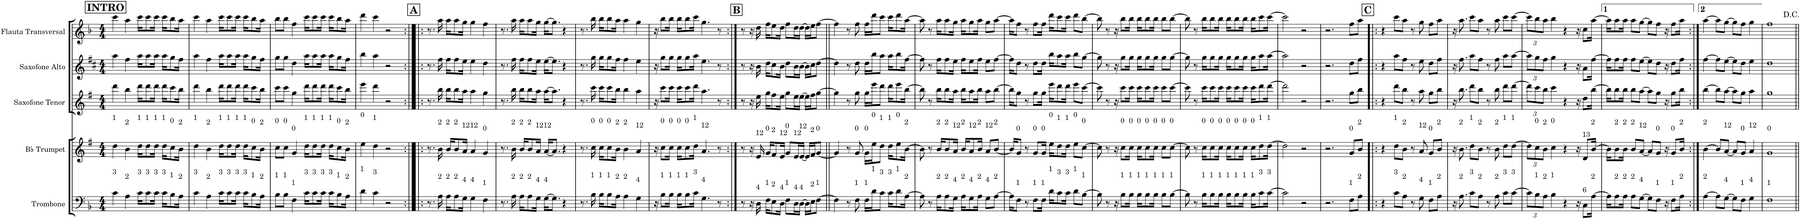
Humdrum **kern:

**kern	**kern	**kern	**kern	**kern
*part5	*part4	*part3	*part2	*part1
*staff5	*staff4	*staff3	*staff2	*staff1
*I"Trombone	*I"Bb Trumpet	*I"Saxofone Tenor	*I"Saxofone Alto	*I"Flauta Transversal
*I'Tbn.	*I'Bb Tpt.	*I'Sax. Tn.	*	*I'Fl.
*clefF4	*clefG2	*clefG2	*clefG2	*clefG2
*	*Trd1c2	*Trd8c14	*Trd5c9	*
*k[b-]	*k[f#]	*k[f#]	*k[f#c#]	*k[b-]
*M4/4	*M4/4	*M4/4	*M4/4	*M4/4
!!LO:REH:place=s1:a:B:cj:fs=14:t=INTRO
=1	=1	=1	=1	=1
!	!LO:TX:a:t=1	!	!	!
!LO:TX:a:t=3	!	!	!	!
4c\	4dd\	4ddd\	4aa\	4ccc\
!	!LO:TX:a:t=2	!	!	!
!LO:TX:a:t=2	!	!	!	!
4A\	4b\	4bb\	4ff#\	4aa\
!	!LO:TX:a:t=1	!	!	!
!LO:TX:a:t=3	!	!	!	!
16c\KL	16dd\KL	16ddd\KL	16aa\KL	16ccc\KL
!	!LO:TX:a:t=1	!	!	!
!LO:TX:a:t=3	!	!	!	!
8c\	8dd\	8ddd\	8aa\	8ccc\
!	!LO:TX:a:t=1	!	!	!
!LO:TX:a:t=3	!	!	!	!
16c\Jk	16dd\Jk	16ddd\Jk	16aa\Jk	16ccc\Jk
!	!LO:TX:a:t=1	!	!	!
!LO:TX:a:t=3	!	!	!	!
16c\KL	16dd\KL	16ddd\KL	16aa\KL	16ccc\KL
!	!LO:TX:a:t=0	!	!	!
!LO:TX:a:t=1	!	!	!	!
8B-\	8cc\	8ccc\	8gg\	8bb-\
!	!LO:TX:a:t=2	!	!	!
!LO:TX:a:t=2	!	!	!	!
16A\Jk	16b\Jk	16bb\Jk	16ff#\Jk	16aa\Jk
=2	=2	=2	=2	=2
!	!LO:TX:a:t=1	!	!	!
!LO:TX:a:t=3	!	!	!	!
4c\	4dd\	4ddd\	4aa\	4ccc\
!	!LO:TX:a:t=2	!	!	!
!LO:TX:a:t=2	!	!	!	!
4A\	4b\	4bb\	4ff#\	4aa\
!	!LO:TX:a:t=1	!	!	!
!LO:TX:a:t=3	!	!	!	!
16c\KL	16dd\KL	16ddd\KL	16aa\KL	16ccc\KL
!	!LO:TX:a:t=1	!	!	!
!LO:TX:a:t=3	!	!	!	!
8c\	8dd\	8ddd\	8aa\	8ccc\
!	!LO:TX:a:t=1	!	!	!
!LO:TX:a:t=3	!	!	!	!
16c\Jk	16dd\Jk	16ddd\Jk	16aa\Jk	16ccc\Jk
!	!LO:TX:a:t=1	!	!	!
!LO:TX:a:t=3	!	!	!	!
16c\KL	16dd\KL	16ddd\KL	16aa\KL	16ccc\KL
!	!LO:TX:a:t=0	!	!	!
!LO:TX:a:t=1	!	!	!	!
8B-\	8cc\	8ccc\	8gg\	8bb-\
!	!LO:TX:a:t=2	!	!	!
!LO:TX:a:t=2	!	!	!	!
16A\Jk	16b\Jk	16bb\Jk	16ff#\Jk	16aa\Jk
=3	=3	=3	=3	=3
!	!LO:TX:a:t=0	!	!	!
!LO:TX:a:t=1	!	!	!	!
8B-\L	8cc\L	8ccc\L	8gg\L	8bb-\L
!	!LO:TX:a:t=0	!	!	!
!LO:TX:a:t=1	!	!	!	!
8B-\J	8cc\J	8ccc\J	8gg\J	8bb-\J
!	!LO:TX:a:t=0	!	!	!
!LO:TX:a:t=1	!	!	!	!
4F\	4g/	4gg\	4dd\	4ff\
!	!LO:TX:a:t=1	!	!	!
!LO:TX:a:t=3	!	!	!	!
16c\KL	16dd\KL	16ddd\KL	16aa\KL	16ccc\KL
!	!LO:TX:a:t=1	!	!	!
!LO:TX:a:t=3	!	!	!	!
8c\	8dd\	8ddd\	8aa\	8ccc\
!	!LO:TX:a:t=1	!	!	!
!LO:TX:a:t=3	!	!	!	!
16c\Jk	16dd\Jk	16ddd\Jk	16aa\Jk	16ccc\Jk
!	!LO:TX:a:t=1	!	!	!
!LO:TX:a:t=3	!	!	!	!
16c\KL	16dd\KL	16ddd\KL	16aa\KL	16ccc\KL
!	!LO:TX:a:t=0	!	!	!
!LO:TX:a:t=1	!	!	!	!
8B-\	8cc\	8ccc\	8gg\	8bb-\
!	!LO:TX:a:t=2	!	!	!
!LO:TX:a:t=2	!	!	!	!
16A\Jk	16b\Jk	16bb\Jk	16ff#\Jk	16aa\Jk
=4	=4	=4	=4	=4
!	!LO:TX:a:t=0	!	!	!
!LO:TX:a:t=1	!	!	!	!
4d\	4ee\	4eee\	4bb\	4ddd\
!	!LO:TX:a:t=1	!	!	!
!LO:TX:a:t=3	!	!	!	!
4c\	4dd\	4ddd\	4aa\	4ccc\
2r	2r	2r	2r	2r
!!LO:REH:place=s1:a:B:cj:fs=14:t=A
=5:|!|:	=5:|!|:	=5:|!|:	=5:|!|:	=5:|!|:
8.r	8.r	8.r	8.r	8.r
!	!LO:TX:a:t=2	!	!	!
!LO:TX:a:t=2	!	!	!	!
16A\	16b\	16bb\	16ff#\	16aa\
!	!LO:TX:a:t=2	!	!	!
!LO:TX:a:t=2	!	!	!	!
16A\KL	16b/KL	16bb\KL	16ff#\KL	16aa\KL
!	!LO:TX:a:t=2	!	!	!
!LO:TX:a:t=2	!	!	!	!
8A\	8b/	8bb\	8ff#\	8aa\
!	!LO:TX:a:t=12	!	!	!
!LO:TX:a:t=4	!	!	!	!
16G\Jk	16a/Jk	16aa\Jk	16ee\Jk	16gg\Jk
!	!LO:TX:a:t=12	!	!	!
!LO:TX:a:t=4	!	!	!	!
4G\	4a/	4aa\	4ee\	4gg\
!	!LO:TX:a:t=0	!	!	!
!LO:TX:a:t=1	!	!	!	!
4F\	4g/	4gg\	4dd\	4ff\
=6	=6	=6	=6	=6
8.r	8.r	8.r	8.r	8.r
!	!LO:TX:a:t=2	!	!	!
!LO:TX:a:t=2	!	!	!	!
16A\	16b\	16bb\	16ff#\	16aa\
!	!LO:TX:a:t=2	!	!	!
!LO:TX:a:t=2	!	!	!	!
16A\KL	16b/KL	16bb\KL	16ff#\KL	16aa\KL
!	!LO:TX:a:t=2	!	!	!
!LO:TX:a:t=2	!	!	!	!
8A\	8b/	8bb\	8ff#\	8aa\
!	!LO:TX:a:t=12	!	!	!
!LO:TX:a:t=4	!	!	!	!
16G\Jk	16a/Jk	16aa\Jk	16ee\Jk	16gg\Jk
!	!LO:TX:a:t=12	!	!	!
!LO:TX:a:t=4	!	!	!	!
[16G\KL	[16a/KL	[16aa\KL	[16ee\KL	[16gg\KL
8.G\J]	8.a/J]	8.aa\J]	8.ee\J]	8.gg\J]
4r	4r	4r	4r	4r
=7	=7	=7	=7	=7
8.r	8.r	8.r	8.r	8.r
!	!LO:TX:a:t=0	!	!	!
!LO:TX:a:t=1	!	!	!	!
16B-\	16cc\	16ccc\	16gg\	16bb-\
!	!LO:TX:a:t=0	!	!	!
!LO:TX:a:t=1	!	!	!	!
16B-\KL	16cc\KL	16ccc\KL	16gg\KL	16bb-\KL
!	!LO:TX:a:t=0	!	!	!
!LO:TX:a:t=1	!	!	!	!
8B-\	8cc\	8ccc\	8gg\	8bb-\
!	!LO:TX:a:t=2	!	!	!
!LO:TX:a:t=2	!	!	!	!
16A\Jk	16b\Jk	16bb\Jk	16ff#\Jk	16aa\Jk
!	!LO:TX:a:t=2	!	!	!
!LO:TX:a:t=2	!	!	!	!
4A\	4b\	4bb\	4ff#\	4aa\
!	!LO:TX:a:t=12	!	!	!
!LO:TX:a:t=4	!	!	!	!
4G\	4a/	4aa\	4ee\	4gg\
=8	=8	=8	=8	=8
16r	16r	16r	16r	16r
!	!LO:TX:a:t=0	!	!	!
!LO:TX:a:t=1	!	!	!	!
8B-\L	8cc\L	8ccc\L	8gg\L	8bb-\L
!	!LO:TX:a:t=0	!	!	!
!LO:TX:a:t=1	!	!	!	!
16B-\Jk	16cc\Jk	16ccc\Jk	16gg\Jk	16bb-\Jk
!	!LO:TX:a:t=0	!	!	!
!LO:TX:a:t=1	!	!	!	!
16B-\KL	16cc\KL	16ccc\KL	16gg\KL	16bb-\KL
!	!LO:TX:a:t=0	!	!	!
!LO:TX:a:t=1	!	!	!	!
8B-\	8cc\	8ccc\	8gg\	8bb-\
!	!LO:TX:a:t=1	!	!	!
!LO:TX:a:t=3	!	!	!	!
16c\Jk	16dd\Jk	16ddd\Jk	16aa\Jk	16ccc\Jk
!	!LO:TX:a:t=12	!	!	!
!LO:TX:a:t=4	!	!	!	!
4.G\	4.a/	4.aa\	4.ee\	4.gg\
8r	8r	8r	8r	8r
!!LO:REH:place=s1:a:B:cj:fs=14:t=B
=9:|!	=9:|!	=9:|!	=9:|!	=9:|!
8r	8r	8r	8r	8r
16r	16r	16r	16r	16r
!	!LO:TX:a:t=12	!	!	!
!LO:TX:a:t=4	!	!	!	!
16D\	16e/	16ee\	16b\	16dd\
!	!LO:TX:a:t=0	!	!	!
!LO:TX:a:t=1	!	!	!	!
16F\KL	16g/KL	16gg\KL	16dd\KL	16ff\KL
!	!LO:TX:a:t=2	!	!	!
!LO:TX:a:t=2	!	!	!	!
8E\	8f#/	8ff#\	8cc#\	8ee\
!	!LO:TX:a:t=12	!	!	!
!LO:TX:a:t=4	!	!	!	!
16D\Jk	16e/Jk	16ee\Jk	16b\Jk	16dd\Jk
!	!LO:TX:a:t=0	!	!	!
!LO:TX:a:t=1	!	!	!	!
8F\L	8g/L	8gg\L	8dd\L	8ff\L
!	!LO:TX:a:t=12	!	!	!
!LO:TX:a:t=4	!	!	!	!
16D\L	16e/L	16ee\L	16b\L	16dd\L
!	!LO:TX:a:t=12	!	!	!
!LO:TX:a:t=4	!	!	!	!
[16D\JJ	[16e/JJ	[16ee\JJ	[16b\JJ	[16dd\JJ
16D\LL]	16e/LL]	16ee\LL]	16b\LL]	16dd\LL]
!	!LO:TX:a:t=2	!	!	!
!LO:TX:a:t=2	!	!	!	!
16E\J	16f#/J	16ff#\J	16cc#\J	16ee\J
!	!LO:TX:a:t=0	!	!	!
!LO:TX:a:t=1	!	!	!	!
[8F\J	[8g/J	[8gg\J	[8dd\J	[8ff\J
=10||	=10||	=10||	=10||	=10||
4F\]	4g/]	4gg\]	4dd\]	4ff\]
8r	8r	8r	8r	8r
!	!LO:TX:a:t=0	!	!	!
!LO:TX:a:t=1	!	!	!	!
8F\	8g/	8gg\	8dd\	8ff\
!	!LO:TX:a:t=0	!	!	!
!LO:TX:a:t=1	!	!	!	!
16F\LL	16g\LL	16gg\LL	16dd\LL	16ff\LL
!	!LO:TX:a:t=0	!	!	!
!LO:TX:a:t=1	!	!	!	!
16d\J	16ee\J	16eee\J	16bb\J	16ddd\J
!	!LO:TX:a:t=1	!	!	!
!LO:TX:a:t=3	!	!	!	!
8c\J	8dd\J	8ddd\J	8aa\J	8ccc\J
!	!LO:TX:a:t=1	!	!	!
!LO:TX:a:t=3	!	!	!	!
16c\KL	16dd\KL	16ddd\KL	16aa\KL	16ccc\KL
!	!LO:TX:a:t=0	!	!	!
!LO:TX:a:t=1	!	!	!	!
8d\	8ee\	8eee\	8bb\	8ddd\
!	!LO:TX:a:t=2	!	!	!
!LO:TX:a:t=2	!	!	!	!
[16A\Jk	[16b\Jk	[16bb\Jk	[16ff#\Jk	[16aa\Jk
=11	=11	=11	=11	=11
8A\]	8b\]	8bb\]	8ff#\]	8aa\]
8r	8r	8r	8r	8r
!	!LO:TX:a:t=2	!	!	!
!LO:TX:a:t=2	!	!	!	!
16A\KL	16b/KL	16bb\KL	16ff#\KL	16aa\KL
!	!LO:TX:a:t=2	!	!	!
!LO:TX:a:t=2	!	!	!	!
8A\	8b/	8bb\	8ff#\	8aa\
!	!LO:TX:a:t=12	!	!	!
!LO:TX:a:t=4	!	!	!	!
16G\Jk	16a/Jk	16aa\Jk	16ee\Jk	16gg\Jk
!	!LO:TX:a:t=2	!	!	!
!LO:TX:a:t=2	!	!	!	!
16A\KL	16b/KL	16bb\KL	16ff#\KL	16aa\KL
!	!LO:TX:a:t=12	!	!	!
!LO:TX:a:t=4	!	!	!	!
8G\	8a/	8aa\	8ee\	8gg\
!	!LO:TX:a:t=2	!	!	!
!LO:TX:a:t=2	!	!	!	!
16A\Jk	16b/Jk	16bb\Jk	16ff#\Jk	16aa\Jk
!	!LO:TX:a:t=12	!	!	!
!LO:TX:a:t=4	!	!	!	!
8G\L	8a/L	8aa\L	8ee\L	8gg\L
!	!LO:TX:a:t=2	!	!	!
!LO:TX:a:t=2	!	!	!	!
[8A\J	[8b/J	[8bb\J	[8ff#\J	[8aa\J
=12	=12	=12	=12	=12
16A\KL]	16b/KL]	16bb\KL]	16ff#\KL]	16aa\KL]
!	!LO:TX:a:t=0	!	!	!
!LO:TX:a:t=1	!	!	!	!
8F\J	8g/J	8gg\J	8dd\J	8ff\J
8r	8r	8r	8r	8r
!	!LO:TX:a:t=0	!	!	!
!LO:TX:a:t=1	!	!	!	!
8F\L	8g/L	8gg\L	8dd\L	8ff\L
!	!LO:TX:a:t=0	!	!	!
!LO:TX:a:t=1	!	!	!	!
16F\Jk	16g/Jk	16gg\Jk	16dd\Jk	16ff\Jk
!	!LO:TX:a:t=0	!	!	!
!LO:TX:a:t=1	!	!	!	!
16d\KL	16ee\KL	16eee\KL	16bb\KL	16ddd\KL
!	!LO:TX:a:t=1	!	!	!
!LO:TX:a:t=3	!	!	!	!
8c\	8dd\	8ddd\	8aa\	8ccc\
!	!LO:TX:a:t=1	!	!	!
!LO:TX:a:t=3	!	!	!	!
16c\Jk	16dd\Jk	16ddd\Jk	16aa\Jk	16ccc\Jk
!	!LO:TX:a:t=0	!	!	!
!LO:TX:a:t=1	!	!	!	!
8d\L	8ee\L	8eee\L	8bb\L	8ddd\L
!	!LO:TX:a:t=0	!	!	!
!LO:TX:a:t=1	!	!	!	!
[8B-\J	[8cc\J	[8ccc\J	[8gg\J	[8bb-\J
=13	=13	=13	=13	=13
8B-\]	8cc\]	8ccc\]	8gg\]	8bb-\]
8r	8r	8r	8r	8r
16r	16r	16r	16r	16r
!	!LO:TX:a:t=0	!	!	!
!LO:TX:a:t=1	!	!	!	!
8B-\L	8cc\L	8ccc\L	8gg\L	8bb-\L
!	!LO:TX:a:t=0	!	!	!
!LO:TX:a:t=1	!	!	!	!
16B-\Jk	16cc\Jk	16ccc\Jk	16gg\Jk	16bb-\Jk
!	!LO:TX:a:t=0	!	!	!
!LO:TX:a:t=1	!	!	!	!
16B-\KL	16cc\KL	16ccc\KL	16gg\KL	16bb-\KL
!	!LO:TX:a:t=0	!	!	!
!LO:TX:a:t=1	!	!	!	!
8B-\	8cc\	8ccc\	8gg\	8bb-\
!	!LO:TX:a:t=0	!	!	!
!LO:TX:a:t=1	!	!	!	!
16B-\Jk	16cc\Jk	16ccc\Jk	16gg\Jk	16bb-\Jk
!	!LO:TX:a:t=0	!	!	!
!LO:TX:a:t=1	!	!	!	!
8B-\L	8cc\L	8ccc\L	8gg\L	8bb-\L
!	!LO:TX:a:t=0	!	!	!
!LO:TX:a:t=1	!	!	!	!
[8B-\J	[8cc\J	[8ccc\J	[8gg\J	[8bb-\J
=14	=14	=14	=14	=14
8B-\]	8cc\]	8ccc\]	8gg\]	8bb-\]
8r	8r	8r	8r	8r
!	!LO:TX:a:t=0	!	!	!
!LO:TX:a:t=1	!	!	!	!
16B-\KL	16cc\KL	16ccc\KL	16gg\KL	16bb-\KL
!	!LO:TX:a:t=0	!	!	!
!LO:TX:a:t=1	!	!	!	!
8B-\	8cc\	8ccc\	8gg\	8bb-\
!	!LO:TX:a:t=0	!	!	!
!LO:TX:a:t=1	!	!	!	!
16B-\Jk	16cc\Jk	16ccc\Jk	16gg\Jk	16bb-\Jk
!	!LO:TX:a:t=0	!	!	!
!LO:TX:a:t=1	!	!	!	!
16B-\KL	16cc\KL	16ccc\KL	16gg\KL	16bb-\KL
!	!LO:TX:a:t=0	!	!	!
!LO:TX:a:t=1	!	!	!	!
8B-\	8cc\	8ccc\	8gg\	8bb-\
!	!LO:TX:a:t=0	!	!	!
!LO:TX:a:t=1	!	!	!	!
16B-\Jk	16cc\Jk	16ccc\Jk	16gg\Jk	16bb-\Jk
!	!LO:TX:a:t=0	!	!	!
!LO:TX:a:t=1	!	!	!	!
16B-\KL	16cc\KL	16ccc\KL	16gg\KL	16bb-\KL
!	!LO:TX:a:t=1	!	!	!
!LO:TX:a:t=3	!	!	!	!
8c\	8dd\	8ddd\	8aa\	8ccc\
!	!LO:TX:a:t=1	!	!	!
!LO:TX:a:t=3	!	!	!	!
[16c\Jk	[16dd\Jk	[16ddd\Jk	[16aa\Jk	[16ccc\Jk
=15	=15	=15	=15	=15
2c\]	2dd\]	2ddd\]	2aa\]	2ccc\]
2r	2r	2r	2r	2r
=16	=16	=16	=16	=16
2.r	2.r	2.r	2.r	2.r
!	!LO:TX:a:t=0	!	!	!
!LO:TX:a:t=1	!	!	!	!
8F\L	8g/L	8gg\L	8dd\L	8ff\L
!	!LO:TX:a:t=2	!	!	!
!LO:TX:a:t=2	!	!	!	!
8A\J	8b/J	8bb\J	8ff#\J	8aa\J
!!LO:REH:place=s1:a:B:cj:fs=14:t=C
=17!|:	=17!|:	=17!|:	=17!|:	=17!|:
4r	4r	4r	4r	4r
!	!LO:TX:a:t=1	!	!	!
!LO:TX:a:t=3	!	!	!	!
8c\L	8dd\L	8ddd\L	8aa\L	8ccc\L
!	!LO:TX:a:t=2	!	!	!
!LO:TX:a:t=2	!	!	!	!
8A\J	8b\J	8bb\J	8ff#\J	8aa\J
8r	8r	8r	8r	8r
!	!LO:TX:a:t=12	!	!	!
!LO:TX:a:t=4	!	!	!	!
8G\	8a/	8aa\	8ee\	8gg\
!	!LO:TX:a:t=0	!	!	!
!LO:TX:a:t=1	!	!	!	!
8F\L	8g/L	8gg\L	8dd\L	8ff\L
!	!LO:TX:a:t=2	!	!	!
!LO:TX:a:t=2	!	!	!	!
8A\J	8b/J	8bb\J	8ff#\J	8aa\J
=18	=18	=18	=18	=18
16r	16r	16r	16r	16r
!	!LO:TX:a:t=2	!	!	!
!LO:TX:a:t=2	!	!	!	!
8.A\	8.b\	8.bb\	8.ff#\	8.aa\
!	!LO:TX:a:t=1	!	!	!
!LO:TX:a:t=3	!	!	!	!
8c\L	8dd\L	8ddd\L	8aa\L	8ccc\L
!	!LO:TX:a:t=2	!	!	!
!LO:TX:a:t=2	!	!	!	!
8A\J	8b\J	8bb\J	8ff#\J	8aa\J
8r	8r	8r	8r	8r
!	!LO:TX:a:t=2	!	!	!
!LO:TX:a:t=2	!	!	!	!
8A\	8b\	8bb\	8ff#\	8aa\
!	!LO:TX:a:t=1	!	!	!
!LO:TX:a:t=3	!	!	!	!
8c\L	8dd\L	8ddd\L	8aa\L	8ccc\L
!	!LO:TX:a:t=1	!	!	!
!LO:TX:a:t=3	!	!	!	!
[8c\J	[8dd\J	[8ddd\J	[8aa\J	[8ccc\J
=19	=19	=19	=19	=19
*Xbrackettup	*Xbrackettup	*Xbrackettup	*Xbrackettup	*Xbrackettup
12c\L]	12dd\L]	12ddd\L]	12aa\L]	12ccc\L]
!	!LO:TX:a:t=0	!	!	!
!LO:TX:a:t=1	!	!	!	!
12B-\	12cc\	12ccc\	12gg\	12bb-\
!	!LO:TX:a:t=2	!	!	!
!LO:TX:a:t=2	!	!	!	!
12A\J	12b\J	12bb\J	12ff#\J	12aa\J
!	!LO:TX:a:t=0	!	!	!
!LO:TX:a:t=1	!	!	!	!
4B-\	4cc\	4ccc\	4gg\	4bb-\
4r	4r	4r	4r	4r
16r	16r	16r	16r	16r
!	!LO:TX:a:t=13	!	!	!
!LO:TX:a:t=6	!	!	!	!
8C\L	8d/L	8dd\L	8a\L	8cc\L
!	!LO:TX:a:t=2	!	!	!
!LO:TX:a:t=2	!	!	!	!
[16A\Jk	[16b/Jk	[16bb\Jk	[16ff#\Jk	[16aa\Jk
=20	=20	=20	=20	=20
16A\KL]	16b\KL]	16bb\KL]	16ff#\KL]	16aa\KL]
!	!LO:TX:a:t=2	!	!	!
!LO:TX:a:t=2	!	!	!	!
8A\	8b\	8bb\	8ff#\	8aa\
!	!LO:TX:a:t=2	!	!	!
!LO:TX:a:t=2	!	!	!	!
16A\Jk	16b\Jk	16bb\Jk	16ff#\Jk	16aa\Jk
!	!LO:TX:a:t=2	!	!	!
!LO:TX:a:t=2	!	!	!	!
8A\L	8b/L	8bb\L	8ff#\L	8aa\L
!	!LO:TX:a:t=12	!	!	!
!LO:TX:a:t=4	!	!	!	!
[8G\J	[8a/J	[8aa\J	[8ee\J	[8gg\J
8G\L]	8a/L]	8aa\L]	8ee\L]	8gg\L]
!	!LO:TX:a:t=0	!	!	!
!LO:TX:a:t=1	!	!	!	!
8F\J	8g/J	8gg\J	8dd\J	8ff\J
16r	16r	16r	16r	16r
!	!LO:TX:a:t=0	!	!	!
!LO:TX:a:t=1	!	!	!	!
8F\L	8g/L	8gg\L	8dd\L	8ff\L
!	!LO:TX:a:t=2	!	!	!
!LO:TX:a:t=2	!	!	!	!
16A\Jk	16b/Jk	16bb\Jk	16ff#\Jk	16aa\Jk
=21:|!	=21:|!	=21:|!	=21:|!	=21:|!
!	!LO:TX:a:t=2	!	!	!
!LO:TX:a:t=2	!	!	!	!
[4A\	[4b\	[4bb\	[4ff#\	[4aa\
8A\L]	8b/L]	8bb\L]	8ff#\L]	8aa\L]
!	!LO:TX:a:t=12	!	!	!
!LO:TX:a:t=4	!	!	!	!
[8G\J	[8a/J	[8aa\J	[8ee\J	[8gg\J
8G\L]	8a/L]	8aa\L]	8ee\L]	8gg\L]
!	!LO:TX:a:t=0	!	!	!
!LO:TX:a:t=1	!	!	!	!
8F\J	8g/J	8gg\J	8dd\J	8ff\J
!	!LO:TX:a:t=12	!	!	!
!LO:TX:a:t=4	!	!	!	!
4G\	4a/	4aa\	4ee\	4gg\
=22	=22	=22	=22	=22
!	!LO:TX:a:t=0	!	!	!
!LO:TX:a:t=1	!	!	!	!
1F	1g	1gg	1dd	1ff
=||	=||	=||	=||	=||
*-	*-	*-	*-	*-
